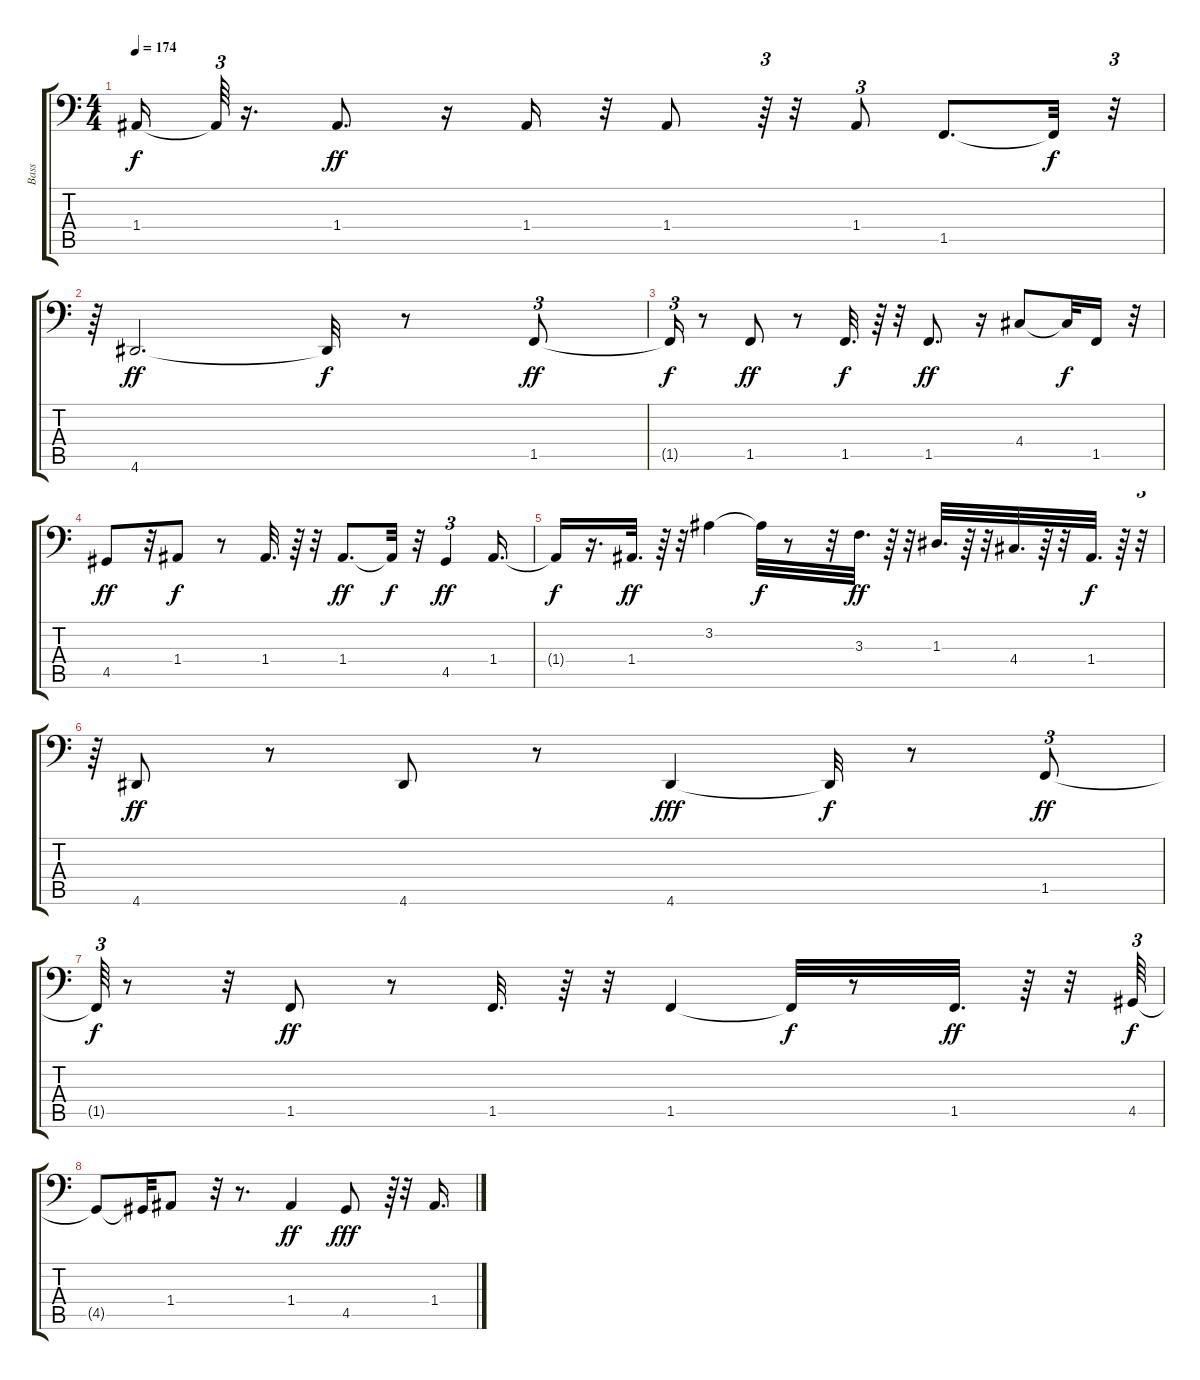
\track ("Bass" "Bass") {instrument electricbassfinger}
\staff {score tabs}
\tuning (C3 G2 D2 A1 E1 B0) {hide}
\ts (4 4)
\tempo 174
\clef f4
\ks c
1.4{t}.16{dy f} 1.4{t}.64{tu (3 2)} r.16{d} 1.4.8{d dy ff} r.16 1.4.16 r.32 1.4.8 r.64{tu (3 2)} r.32 1.4.8{tu (3 2)} 1.5.8{d} 1.5{t}.32{dy f} r.32{tu (3 2)} |
r.64{tu (3 2)} 4.6.2{d dy ff} 4.6{t}.32{dy f} r.8 1.5.8{tu (3 2) dy ff} |
1.5{t}.16{tu (3 2) dy f} r.8 1.5.8{dy ff} r.8 1.5.32{d dy f} r.64 r.32 1.5.8{d dy ff} r.16 4.4.8 4.4{t}.32{dy f} 1.5.16 r.32 |
4.5.8{dy ff} r.32 1.4.8{dy f} r.8 1.4.32{d} r.64 r.32 1.4.8{d dy ff} 1.4{t}.32{dy f} r.32 4.5.4{tu (3 2) dy ff} 1.4.16{d} |
1.4{t}.16{dy f} r.16{d} 1.4.32{d dy ff} r.64 r.32 3.2.4 3.2{t}.32{dy f} r.8 r.32 3.3.32{d dy ff} r.64 r.32 1.3.32{d} r.64 r.32 4.4.32{d} r.64 r.32 1.4.32{d dy f} r.64 r.32{tu (3 2)} |
r.64{tu (3 2)} 4.6.8{dy ff} r.8 4.6.8 r.8 4.6.4{dy fff} 4.6{t}.32{dy f} r.8 1.5.8{tu (3 2) dy ff} |
1.5{t}.64{tu (3 2) dy f} r.8 r.32 1.5.8{dy ff} r.8 1.5.32{d} r.64 r.32 1.5.4 1.5{t}.32{dy f} r.8 1.5.32{d dy ff} r.64 r.32 4.5.64{tu (3 2) dy f} |
4.5{t}.8 4.5{t}.32 1.4.8 r.32{tu (3 2)} r.8{d} 1.4.4{dy ff} 4.5.8{dy fff} r.64{tu (3 2)} r.32 1.4.16{d}
